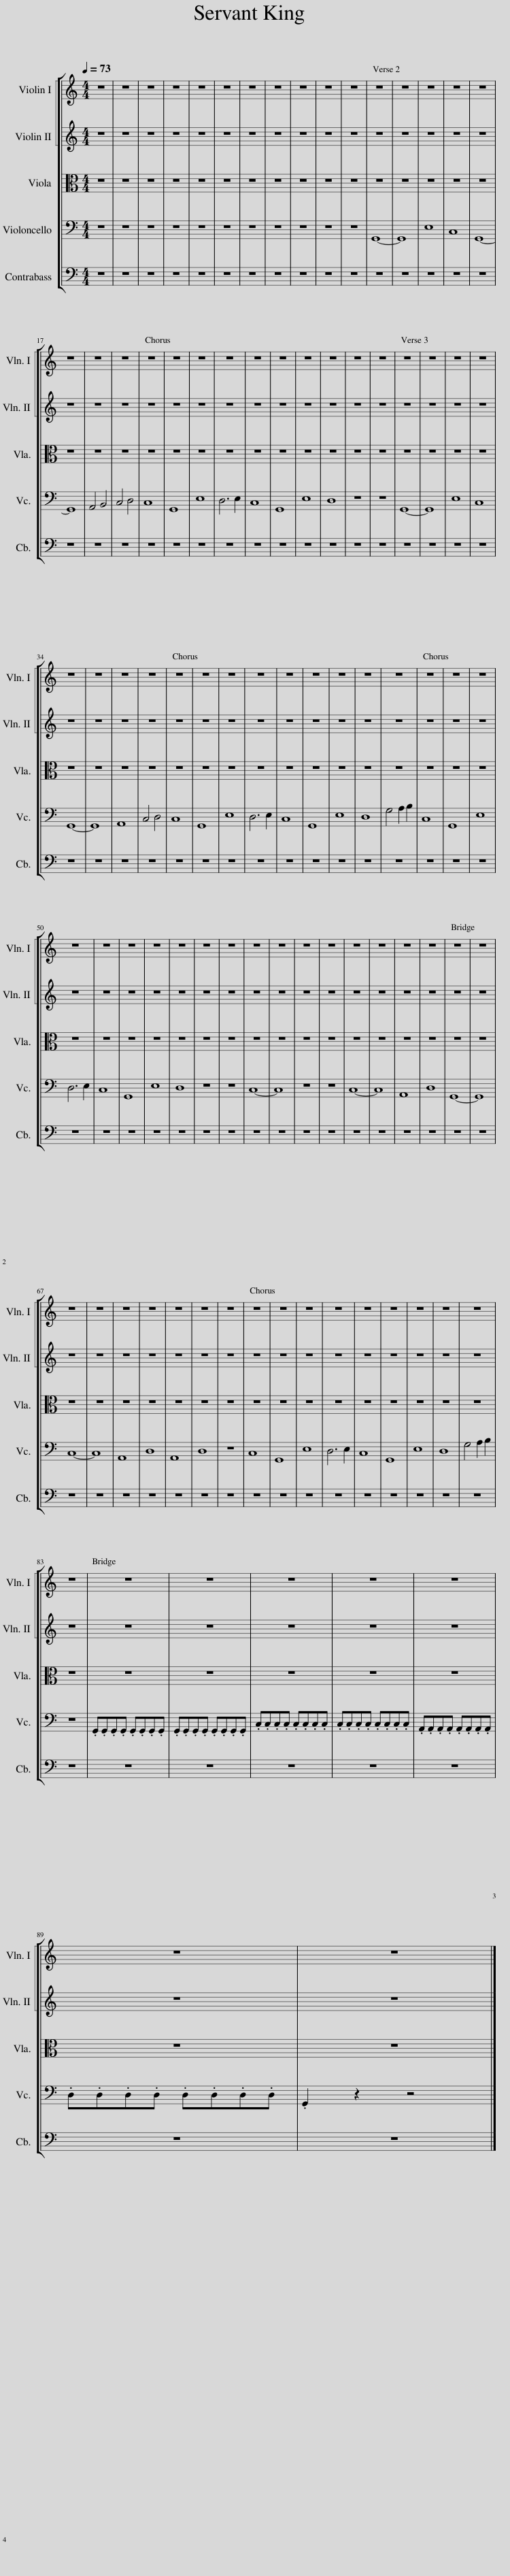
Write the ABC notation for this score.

X:1
%%score [ [ 1 ] 2 ]
L:1/8
Q:1/4=73
M:4/4
I:linebreak $
K:C
V:1 treble
V:2 bass
V:1
 z8 | z8 | z8 | z8 | z8 | %5
 z8 | z8 | z8 | z8 | z8 | %10
 z8 | z8 | z8 | z8 | z8 | %15
 z8 |$ z8 | z8 | z8 | z8 | %20
 z8 | z8 | z8 | z8 | z8 | %25
 z8 | z8 | z8 | z8 | z8 | %30
 z8 | z8 | z8 |$ z8 | z8 | %35
 z8 | z8 | z8 | z8 | z8 | %40
 z8 | z8 | z8 | z8 | z8 | %45
 z8 | z8 | z8 | z8 |$ z8 | %50
 z8 | z8 | z8 | z8 | z8 | %55
 z8 | z8 | z8 | z8 | z8 | %60
 z8 | z8 | z8 | z8 | z8 | %65
 z8 |$ z8 | z8 | z8 | z8 | %70
 z8 | z8 | z8 | z8 | z8 | %75
 z8 | z8 | z8 | z8 | z8 | %80
 z8 | z8 |$ z8 | z8 | z8 | %85
 z8 | z8 | z8 |$ z8 | z8 |] %90
V:2
 z8 | z8 | z8 | z8 | z8 | %5
 z8 | z8 | z8 | z8 | z8 | %10
 z8 | G,,8- | G,,8 | E,8 | C,8 | %15
 G,,8- |$ G,,8 | A,,4 B,,4 | C,4 D,4 | C,8 | %20
 G,,8 | E,8 | D,6 E,2 | C,8 | G,,8 | %25
 E,8 | D,8 | z8 | z8 | G,,8- | %30
 G,,8 | E,8 | C,8 |$ G,,8- | G,,8 | %35
 A,,8 | C,4 D,4 | C,8 | G,,8 | E,8 | %40
 D,6 E,2 | C,8 | G,,8 | E,8 | D,8 | %45
 G,4 A,2 B,2 | C,8 | G,,8 | E,8 |$ D,6 E,2 | %50
 C,8 | G,,8 | E,8 | D,8 | z8 | %55
 z8 | C,8- | C,8 | z8 | z8 | %60
 C,8- | C,8 | A,,8 | D,8 | G,,8- | %65
 G,,8 |$ C,8- | C,8 | A,,8 | D,8 | %70
 A,,8 | D,8 | z8 | C,8 | G,,8 | %75
 E,8 | D,6 E,2 | C,8 | G,,8 | E,8 | %80
 D,8 | G,4 A,2 B,2 |$ z8 | .G,,.G,,.G,,.G,, .G,,.G,,.G,,.G,, | .G,,.G,,.G,,.G,, .G,,.G,,.G,,.G,, | %85
 .C,.C,.C,.C, .C,.C,.C,.C, | .C,.C,.C,.C, .C,.C,.C,.C, | .A,,.A,,.A,,.A,, .A,,.A,,.A,,.A,, |$ .D,.D,.D,.D, .D,.D,.D,.D, | .G,,2 z2 z4 |] %90
